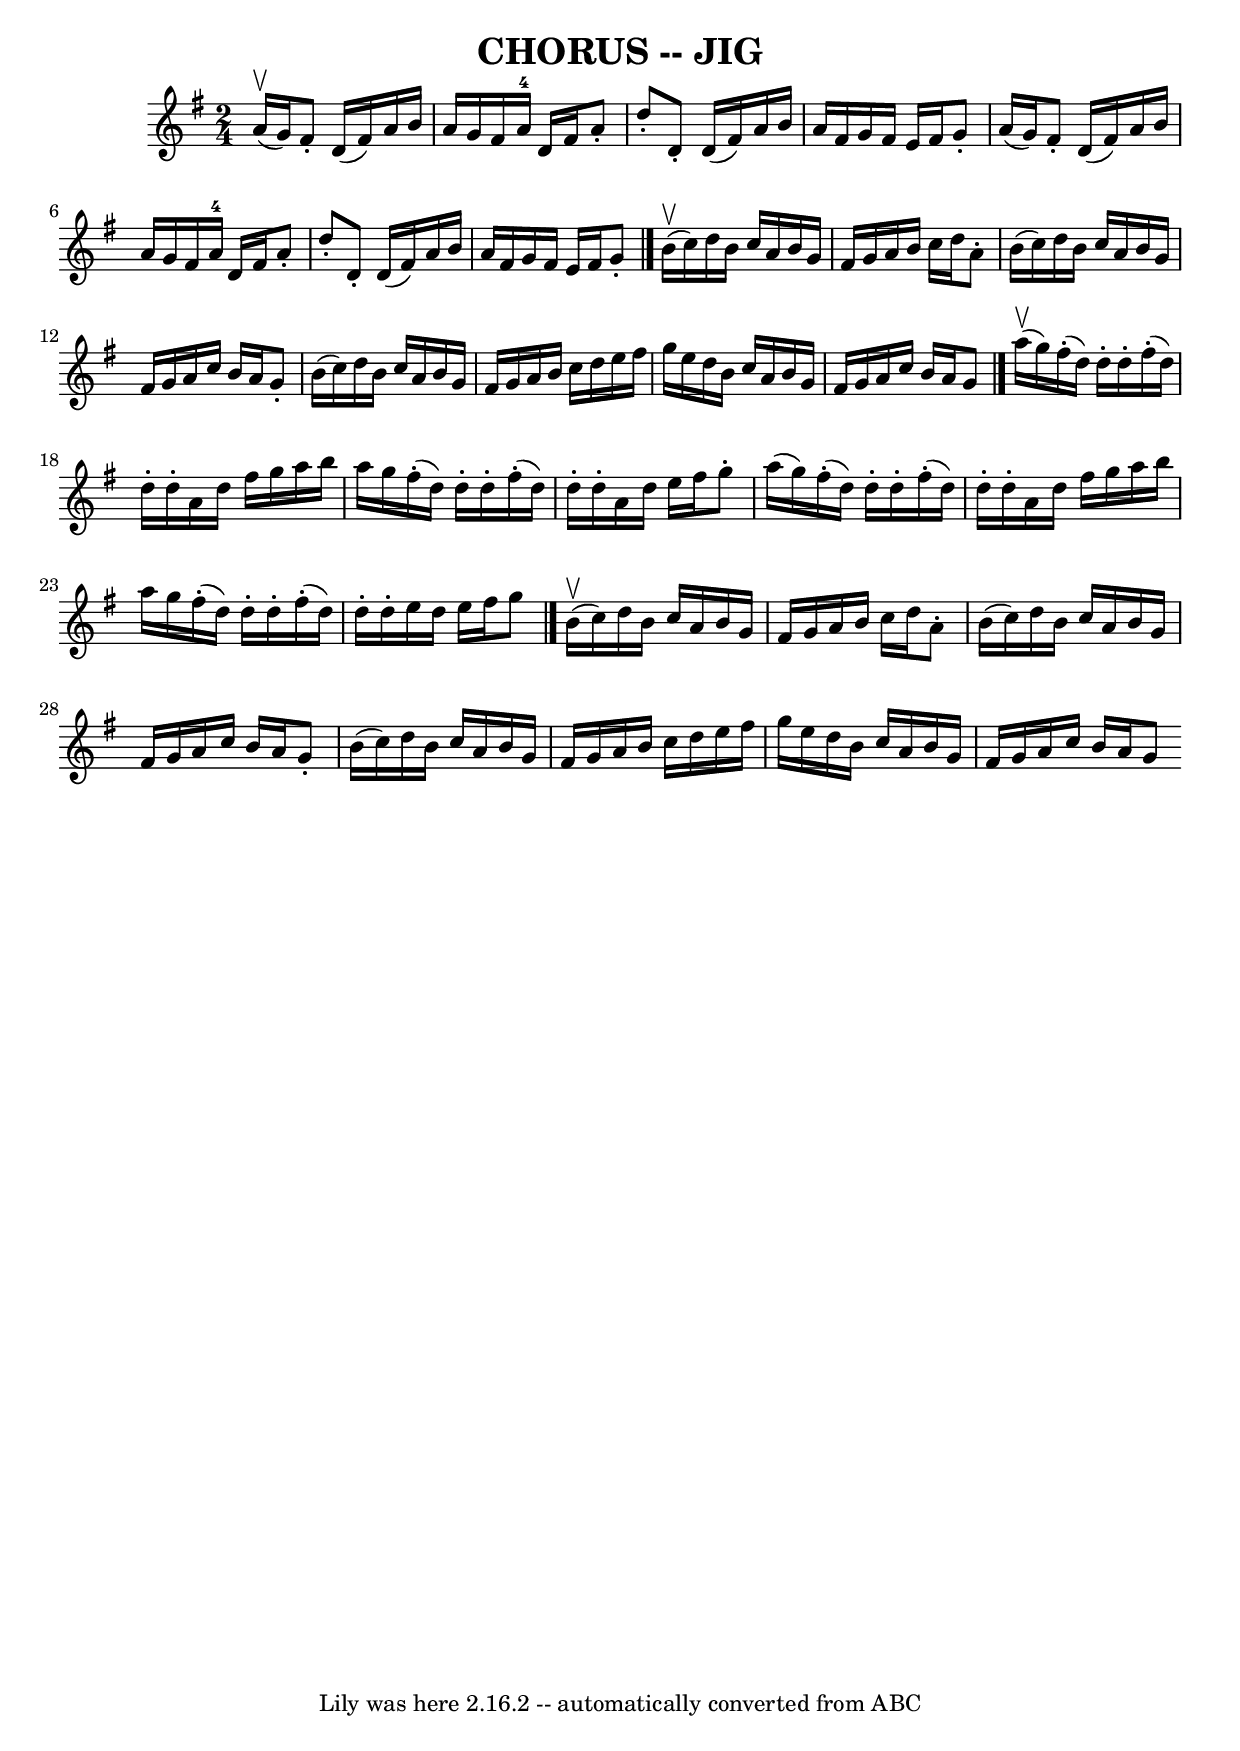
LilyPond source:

\version "2.16.2"
\include "Mammoth.ily"
\header {
  %% book = "Ryan's Mammoth Collection of Fiddle Tunes"
 crossRefNumber = "1"
 footnotes = "\\\\\\\\W: CHORUS JIG. -- First couple down the outside, back. Down the centre, back.\\\\W: Turn contra corners. Balance, turn partners to place."
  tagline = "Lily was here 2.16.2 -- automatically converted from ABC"
  title = "CHORUS -- JIG"

}
voicedefault =  {


  \time 2/4 
  \key g \major a'16 (^\upbow g'16)        |
 fis'8-. d'16 (fis'16) a'16 b'16 a'16 g'16     |
 fis'16 a'16-4 d'16 fis'16 a'8-. d''8-.    |
 d'8-. d'16 ( fis'16) a'16 b'16 a'16 fis'16     |
 g'16 fis'16 e'16 fis'16 g'8-. a'16 (g'16)        |
 fis'8-. d'16 ( fis'16) a'16 b'16 a'16 g'16     |
 fis'16 a'16-4 d'16 fis'16 a'8-. d''8-.    |
 d'8-. d'16 (fis'16) a'16 b'16 a'16 fis'16     |
 g'16 fis'16 e'16 fis'16 g'8-.   \bar "|." b'16^\upbow(c''16)        |
 d''16 b'16 c''16 a'16 b'16 g'16 fis'16 g'16     |
 a'16 b'16 c''16 d''16 a'8-. b'16 (c''16)    |
 d''16 b'16 c''16 a'16 b'16 g'16 fis'16 g'16     |
 a'16 c''16 b'16 a'16 g'8-. b'16 (c''16)        |
 d''16 b'16 c''16 a'16 b'16 g'16 fis'16 g'16     |
 a'16 b'16 c''16 d''16 e''16 fis''16 g''16 e''16     |
 d''16 b'16 c''16 a'16 b'16 g'16 fis'16 g'16     |
 a'16 c''16 b'16 a'16 g'8    \bar "|." a''16 (^\upbow g''16)        |
 fis''16 (-. d''16) d''16-. d''16-. fis''16 (-. d''16) d''16-. d''16-.   |
 a'16 d''16 fis''16 g''16 a''16 b''16 a''16 g''16     |
 fis''16 (-. d''16) d''16-. d''16-. fis''16 (-. d''16) d''16-. d''16-.    |
 a'16 d''16 e''16 fis''16 g''8-. a''16 (g''16)    |
 fis''16 (-. d''16) d''16-. d''16-. fis''16 (-. d''16) d''16-. d''16-.    |
 a'16 d''16 fis''16 g''16 a''16 b''16 a''16 g''16     |
 fis''16 (-. d''16) d''16-. d''16-. fis''16 (-. d''16) d''16-. d''16-.     |
 e''16 d''16 e''16 fis''16 g''8    \bar "|." b'16^\upbow(c''16)       |
 d''16 b'16 c''16 a'16 b'16 g'16 fis'16 g'16     |
 a'16 b'16 c''16 d''16 a'8-. b'16 (c''16)    |
 d''16 b'16 c''16 a'16 b'16 g'16 fis'16 g'16     |
 a'16 c''16 b'16 a'16 g'8-. b'16 ( c''16)        |
 d''16 b'16 c''16 a'16 b'16 g'16 fis'16 g'16     |
 a'16 b'16 c''16 d''16 e''16 fis''16 g''16 e''16     |
 d''16 b'16 c''16 a'16 b'16 g'16 fis'16 g'16     |
 a'16 c''16 b'16 a'16 g'8       \bar " |."   

}

\score{
  <<

    \context Staff="default"
    {
      \voicedefault 
      
    }

  >>
  \layout {
    
  }
  \midi {
  }

}
